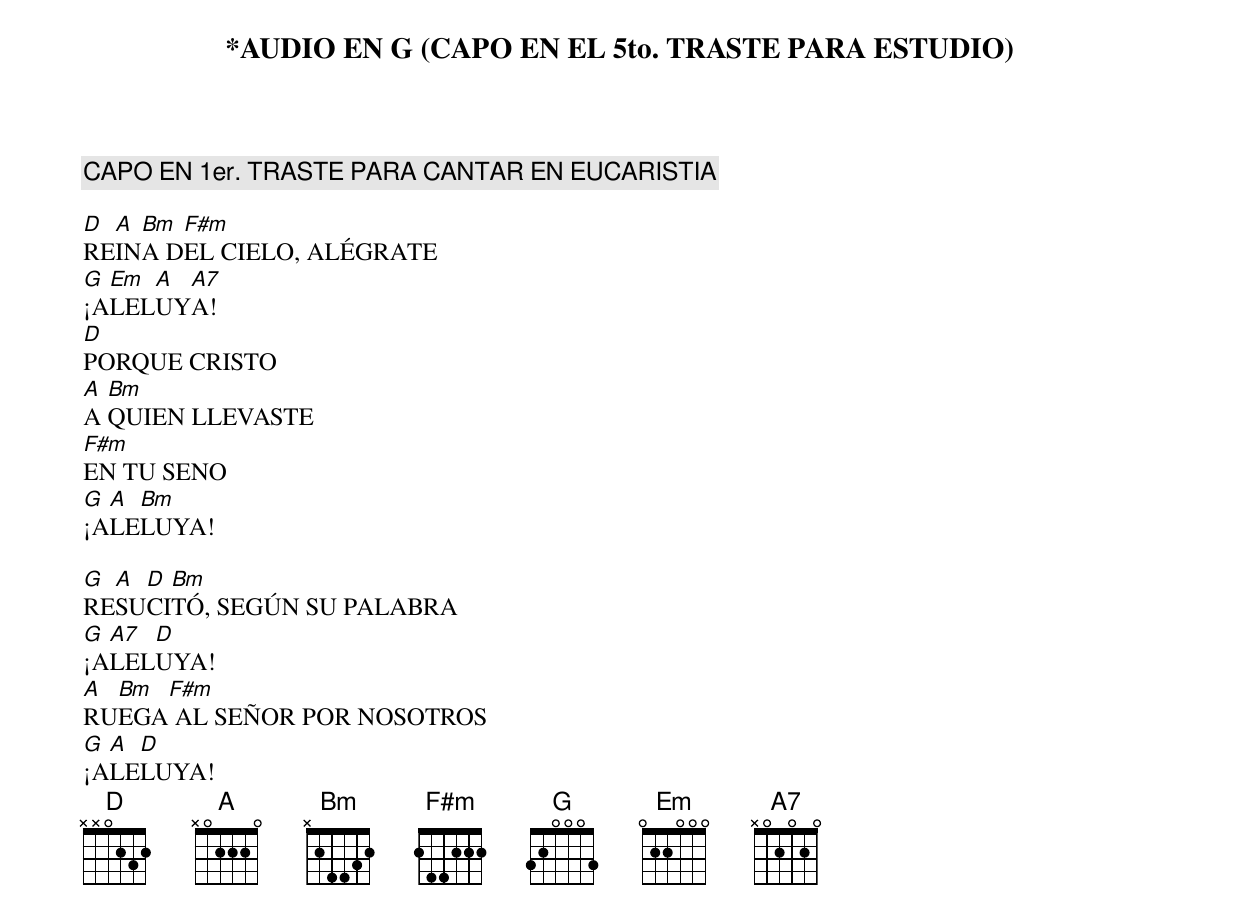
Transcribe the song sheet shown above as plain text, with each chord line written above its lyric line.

*AUDIO EN G (CAPO EN EL 5to. TRASTE PARA ESTUDIO)

CAPO EN 1er. TRASTE PARA CANTAR EN EUCARISTIA

D A Bm F#m
REINA DEL CIELO, ALÉGRATE
G Em A A7
¡ALELUYA!
D
PORQUE CRISTO
A Bm
A QUIEN LLEVASTE
F#m
EN TU SENO
G A Bm
¡ALELUYA!

G A D Bm
RESUCITÓ, SEGÚN SU PALABRA
G A7 D
¡ALELUYA!
A Bm F#m
RUEGA AL SEÑOR POR NOSOTROS
G A D
¡ALELUYA!
